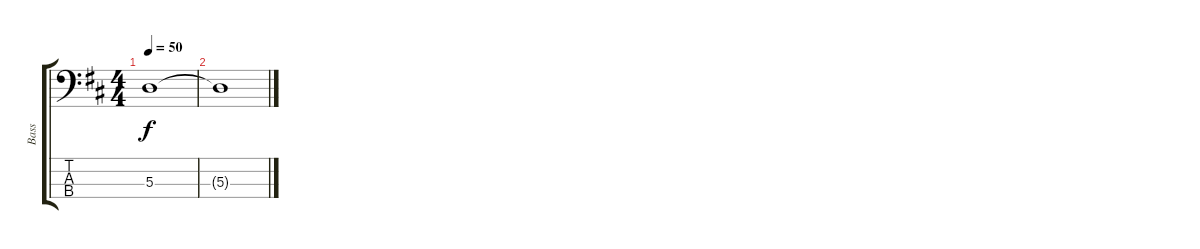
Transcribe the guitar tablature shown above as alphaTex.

\track ("Bass" "Bass") {instrument fretlessbass}
\staff {score tabs}
\tuning (G2 D2 A1 E1) {hide}
\ts (4 4)
\tempo 50
\clef f4
\ks d
5.3{t}.1{dy f volume 0} |
5.3{t}.1
